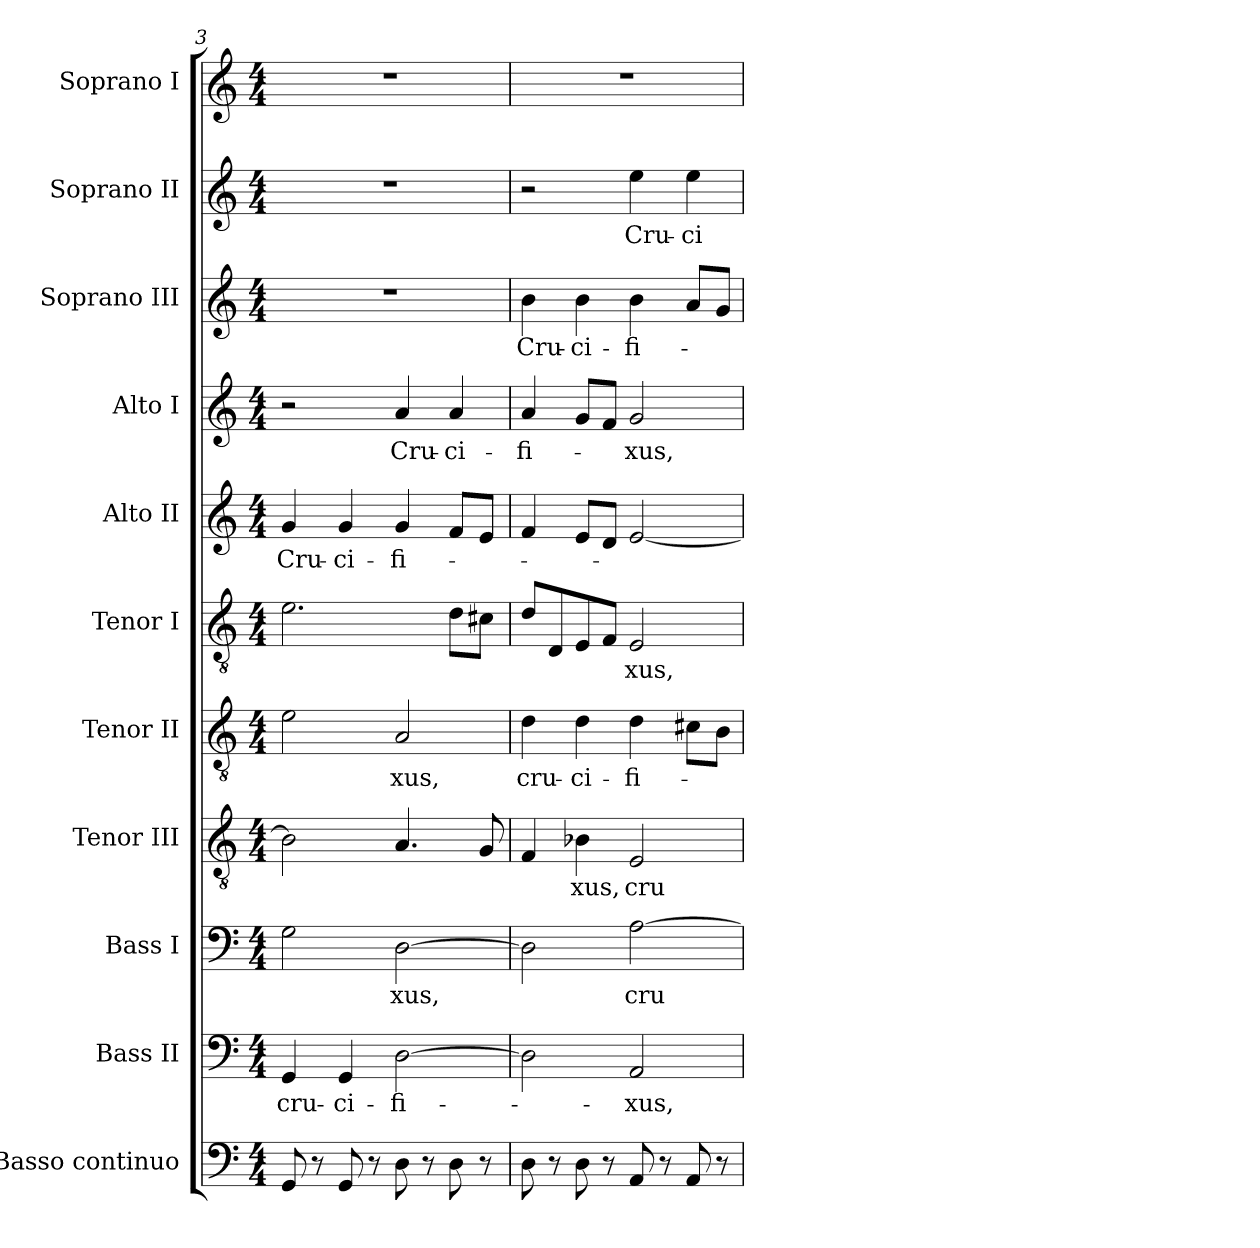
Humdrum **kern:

**kern	**kern	**text	**kern	**text	**kern	**text	**kern	**text	**kern	**text	**kern	**text	**kern	**text	**kern	**text	**kern	**text	**kern
*part11	*part10	*part10	*part9	*part9	*part8	*part8	*part7	*part7	*part6	*part6	*part5	*part5	*part4	*part4	*part3	*part3	*part2	*part2	*part1
*staff11	*staff10	*staff10	*staff9	*staff9	*staff8	*staff8	*staff7	*staff7	*staff6	*staff6	*staff5	*staff5	*staff4	*staff4	*staff3	*staff3	*staff2	*staff2	*staff1
*I"Basso continuo	*I"Bass II	*	*I"Bass I	*	*I"Tenor III	*	*I"Tenor II	*	*I"Tenor I	*	*I"Alto II	*	*I"Alto I	*	*I"Soprano III	*	*I"Soprano II	*	*I"Soprano I
*I'B.c.	*I'B. II	*	*I'B. I	*	*I'T. III	*	*I'T. II	*	*I'T. I	*	*I'A. II	*	*I'A. I	*	*I'S. III	*	*I'S. II	*	*I'S. I
*clefF4	*clefF4	*	*clefF4	*	*clefGv2	*	*clefGv2	*	*clefGv2	*	*clefG2	*	*clefG2	*	*clefG2	*	*clefG2	*	*clefG2
*	*	*	*	*	*ITrd7c12	*	*ITrd7c12	*	*ITrd7c12	*	*	*	*	*	*	*	*	*	*
*k[]	*k[]	*	*k[]	*	*k[]	*	*k[]	*	*k[]	*	*k[]	*	*k[]	*	*k[]	*	*k[]	*	*k[]
*a:	*a:	*	*a:	*	*a:	*	*a:	*	*a:	*	*a:	*	*a:	*	*a:	*	*a:	*	*a:
*M4/4	*M4/4	*	*M4/4	*	*M4/4	*	*M4/4	*	*M4/4	*	*M4/4	*	*M4/4	*	*M4/4	*	*M4/4	*	*M4/4
=3	=3	=3	=3	=3	=3	=3	=3	=3	=3	=3	=3	=3	=3	=3	=3	=3	=3	=3	=3
!	!	!LO:LY:b:color=#000000	!	!	!	!	!	!	!	!	!	!	!	!	!	!	!	!	!
!	!	!	!	!	!	!	!	!	!	!	!	!LO:LY:b:color=#000000	!	!	!	!	!	!	!
8GGi/	4GGi/	cru-	2Gi\	.	2BB-i\]	.	2Ei\	.	2.Ei\	.	4gi/	Cru-	2r	.	1r	.	1r	.	1r
8r	.	.	.	.	.	.	.	.	.	.	.	.	.	.	.	.	.	.	.
!	!	!LO:LY:b:color=#000000	!	!	!	!	!	!	!	!	!	!	!	!	!	!	!	!	!
!	!	!	!	!	!	!	!	!	!	!	!	!LO:LY:b:color=#000000	!	!	!	!	!	!	!
8GGi/	4GGi/	-ci-	.	.	.	.	.	.	.	.	4gi/	-ci-	.	.	.	.	.	.	.
8r	.	.	.	.	.	.	.	.	.	.	.	.	.	.	.	.	.	.	.
!	!	!LO:LY:b:color=#000000	!	!	!	!	!	!	!	!	!	!	!	!	!	!	!	!	!
!	!	!	!	!LO:LY:b:color=#000000	!	!	!	!	!	!	!	!	!	!	!	!	!	!	!
!	!	!	!	!	!	!	!	!LO:LY:b:color=#000000	!	!	!	!	!	!	!	!	!	!	!
!	!	!	!	!	!	!	!	!	!	!	!	!LO:LY:b:color=#000000	!	!	!	!	!	!	!
!	!	!	!	!	!	!	!	!	!	!	!	!	!	!LO:LY:b:color=#000000	!	!	!	!	!
8Di\	[2Di\	-fi-	[2Di\	-xus,	4.AAi/	.	2AAi/	-xus,	.	.	4gi/	-fi-	4ai/	Cru-	.	.	.	.	.
8r	.	.	.	.	.	.	.	.	.	.	.	.	.	.	.	.	.	.	.
!	!	!	!	!	!	!	!	!	!	!	!	!	!	!LO:LY:b:color=#000000	!	!	!	!	!
8Di\	.	.	.	.	.	.	.	.	8Di\L	.	8fi/L	.	4ai/	-ci-	.	.	.	.	.
8r	.	.	.	.	8GGi/	.	.	.	8C#Xi\J	.	8ei/J	.	.	.	.	.	.	.	.
=4	=4	=4	=4	=4	=4	=4	=4	=4	=4	=4	=4	=4	=4	=4	=4	=4	=4	=4	=4
!	!	!	!	!	!	!	!	!LO:LY:b:color=#000000	!	!	!	!	!	!	!	!	!	!	!
!	!	!	!	!	!	!	!	!	!	!	!	!	!	!LO:LY:b:color=#000000	!	!	!	!	!
!	!	!	!	!	!	!	!	!	!	!	!	!	!	!	!	!LO:LY:b:color=#000000	!	!	!
8Di\	2Di\]	.	2Di\]	.	4FFi/	.	4Di\	cru-	8Di/L	.	4fi/	.	4ai/	-fi-	4bi\	Cru-	2r	.	1r
8r	.	.	.	.	.	.	.	.	8DDi/	.	.	.	.	.	.	.	.	.	.
!	!	!	!	!	!	!LO:LY:b:color=#000000	!	!	!	!	!	!	!	!	!	!	!	!	!
!	!	!	!	!	!	!	!	!LO:LY:b:color=#000000	!	!	!	!	!	!	!	!	!	!	!
!	!	!	!	!	!	!	!	!	!	!	!	!	!	!	!	!LO:LY:b:color=#000000	!	!	!
8Di\	.	.	.	.	4BB-Xi\	-xus,	4Di\	-ci-	8EEi/	.	8ei/L	.	8gi/L	.	4bi\	-ci-	.	.	.
8r	.	.	.	.	.	.	.	.	8FFi/J	.	8di/J	.	8fi/J	.	.	.	.	.	.
!	!	!LO:LY:b:color=#000000	!	!	!	!	!	!	!	!	!	!	!	!	!	!	!	!	!
!	!	!	!	!LO:LY:b:color=#000000	!	!	!	!	!	!	!	!	!	!	!	!	!	!	!
!	!	!	!	!	!	!LO:LY:b:color=#000000	!	!	!	!	!	!	!	!	!	!	!	!	!
!	!	!	!	!	!	!	!	!LO:LY:b:color=#000000	!	!	!	!	!	!	!	!	!	!	!
!	!	!	!	!	!	!	!	!	!	!LO:LY:b:color=#000000	!	!	!	!	!	!	!	!	!
!	!	!	!	!	!	!	!	!	!	!	!	!	!	!LO:LY:b:color=#000000	!	!	!	!	!
!	!	!	!	!	!	!	!	!	!	!	!	!	!	!	!	!LO:LY:b:color=#000000	!	!	!
!	!	!	!	!	!	!	!	!	!	!	!	!	!	!	!	!	!	!LO:LY:b:color=#000000	!
8AAi/	2AAi/	-xus,	[2Ai\	cru-	2EEi/	cru-	4Di\	-fi-	2EEi/	-xus,	[2ei/	.	2gi/	-xus,	4bi\	-fi-	4eei\	Cru-	.
8r	.	.	.	.	.	.	.	.	.	.	.	.	.	.	.	.	.	.	.
!	!	!	!	!	!	!	!	!	!	!	!	!	!	!	!	!	!	!LO:LY:b:color=#000000	!
8AAi/	.	.	.	.	.	.	8C#Xi\L	.	.	.	.	.	.	.	8ai/L	.	4eei\	-ci-	.
8r	.	.	.	.	.	.	8BBi\J	.	.	.	.	.	.	.	8gi/J	.	.	.	.
=	=	=	=	=	=	=	=	=	=	=	=	=	=	=	=	=	=	=	=
*-	*-	*-	*-	*-	*-	*-	*-	*-	*-	*-	*-	*-	*-	*-	*-	*-	*-	*-	*-
